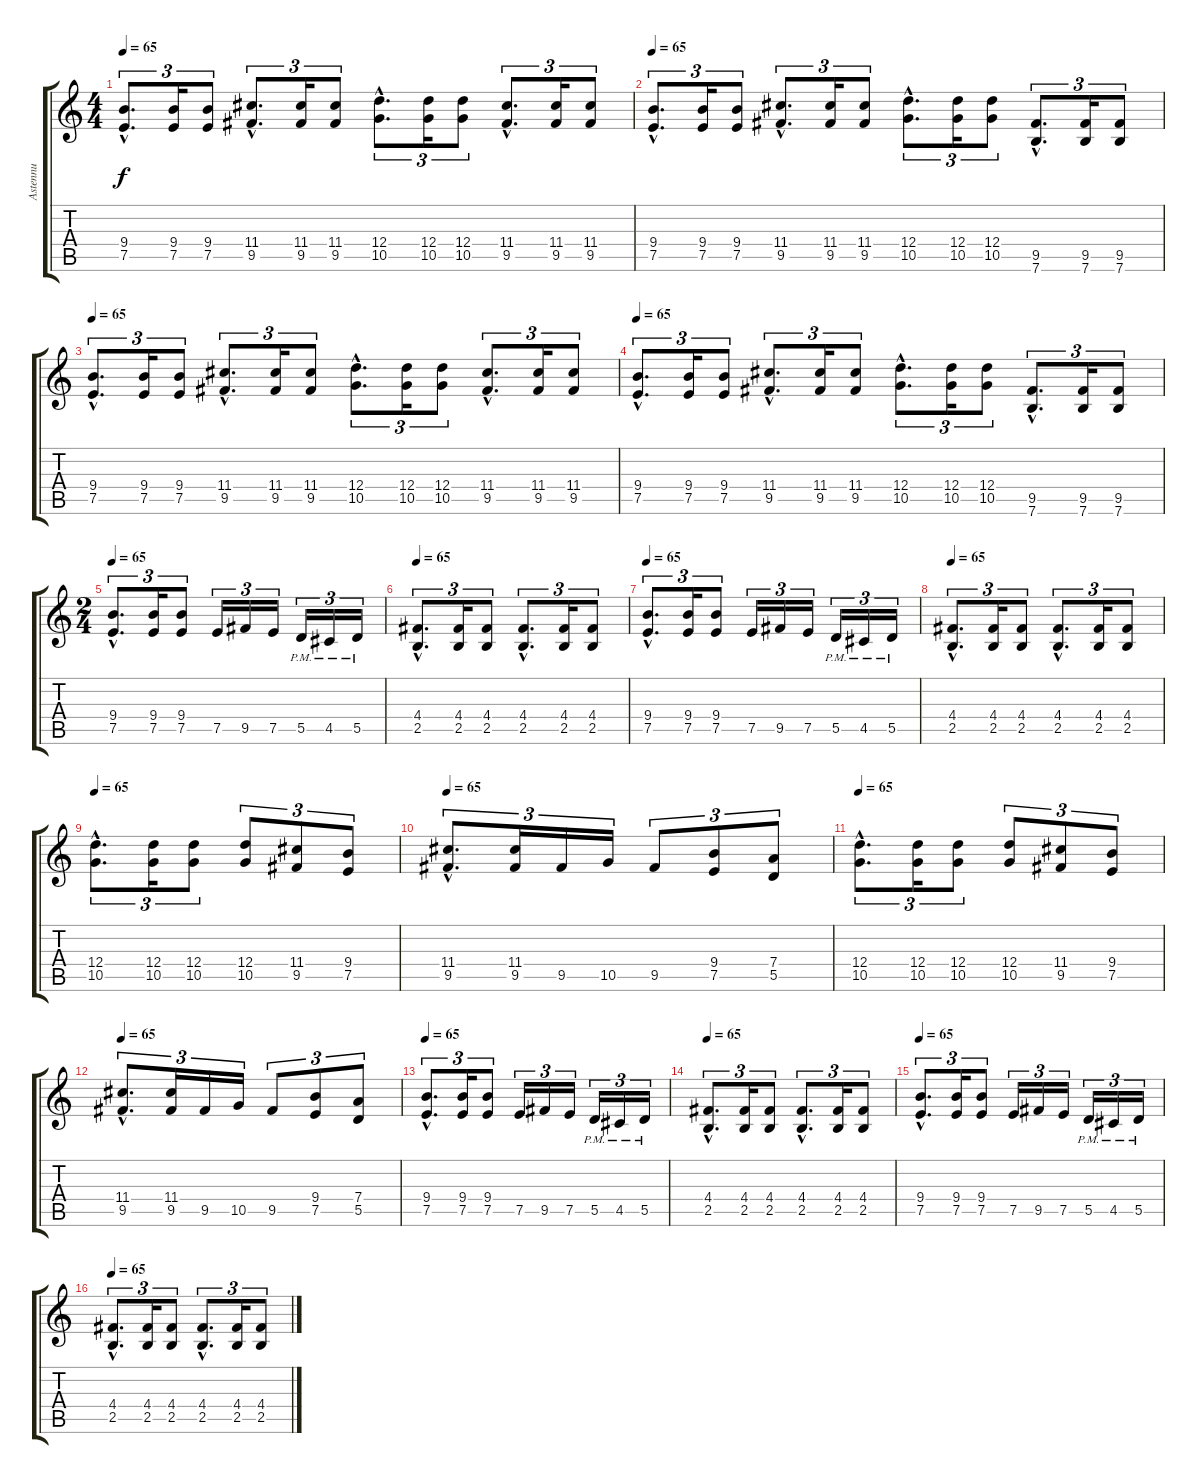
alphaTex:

\track ("Astennu" "Astennu") {instrument distortionguitar}
\staff {score tabs}
\tuning (E4 B3 G3 D3 A2 E2) {hide}
\ts (4 4)
\tempo 65
\clef g2
\ks c
(9.4{hac} 7.5{hac}).8{d tu (3 2) dy f} (9.4 7.5).16{tu (3 2)} (9.4 7.5).8{tu (3 2)} (11.4{hac} 9.5{hac}).8{d tu (3 2)} (11.4 9.5).16{tu (3 2)} (11.4 9.5).8{tu (3 2)} (12.4{hac} 10.5{hac}).8{d tu (3 2)} (12.4 10.5).16{tu (3 2)} (12.4 10.5).8{tu (3 2)} (11.4{hac} 9.5{hac}).8{d tu (3 2)} (11.4 9.5).16{tu (3 2)} (11.4 9.5).8{tu (3 2)} |
\tempo 65
(9.4{hac} 7.5{hac}).8{d tu (3 2)} (9.4 7.5).16{tu (3 2)} (9.4 7.5).8{tu (3 2)} (11.4{hac} 9.5{hac}).8{d tu (3 2)} (11.4 9.5).16{tu (3 2)} (11.4 9.5).8{tu (3 2)} (12.4{hac} 10.5{hac}).8{d tu (3 2)} (12.4 10.5).16{tu (3 2)} (12.4 10.5).8{tu (3 2)} (9.5{hac} 7.6{hac}).8{d tu (3 2)} (9.5 7.6).16{tu (3 2)} (9.5 7.6).8{tu (3 2)} |
\tempo 65
(9.4{hac} 7.5{hac}).8{d tu (3 2)} (9.4 7.5).16{tu (3 2)} (9.4 7.5).8{tu (3 2)} (11.4{hac} 9.5{hac}).8{d tu (3 2)} (11.4 9.5).16{tu (3 2)} (11.4 9.5).8{tu (3 2)} (12.4{hac} 10.5{hac}).8{d tu (3 2)} (12.4 10.5).16{tu (3 2)} (12.4 10.5).8{tu (3 2)} (11.4{hac} 9.5{hac}).8{d tu (3 2)} (11.4 9.5).16{tu (3 2)} (11.4 9.5).8{tu (3 2)} |
\tempo 65
(9.4{hac} 7.5{hac}).8{d tu (3 2)} (9.4 7.5).16{tu (3 2)} (9.4 7.5).8{tu (3 2)} (11.4{hac} 9.5{hac}).8{d tu (3 2)} (11.4 9.5).16{tu (3 2)} (11.4 9.5).8{tu (3 2)} (12.4{hac} 10.5{hac}).8{d tu (3 2)} (12.4 10.5).16{tu (3 2)} (12.4 10.5).8{tu (3 2)} (9.5{hac} 7.6{hac}).8{d tu (3 2)} (9.5 7.6).16{tu (3 2)} (9.5 7.6).8{tu (3 2)} |
\ts (2 4)
\tempo 65
(9.4{hac} 7.5{hac}).8{d tu (3 2)} (9.4 7.5).16{tu (3 2)} (9.4 7.5).8{tu (3 2)} 7.5.16{tu (3 2)} 9.5.16{tu (3 2)} 7.5.16{tu (3 2)} 5.5{pm}.16{tu (3 2)} 4.5{pm}.16{tu (3 2)} 5.5{pm}.16{tu (3 2)} |
\tempo 65
(4.4{hac} 2.5{hac}).8{d tu (3 2)} (4.4 2.5).16{tu (3 2)} (4.4 2.5).8{tu (3 2)} (4.4{hac} 2.5{hac}).8{d tu (3 2)} (4.4 2.5).16{tu (3 2)} (4.4 2.5).8{tu (3 2)} |
\tempo 65
(9.4{hac} 7.5{hac}).8{d tu (3 2)} (9.4 7.5).16{tu (3 2)} (9.4 7.5).8{tu (3 2)} 7.5.16{tu (3 2)} 9.5.16{tu (3 2)} 7.5.16{tu (3 2)} 5.5{pm}.16{tu (3 2)} 4.5{pm}.16{tu (3 2)} 5.5{pm}.16{tu (3 2)} |
\tempo 65
(4.4{hac} 2.5{hac}).8{d tu (3 2)} (4.4 2.5).16{tu (3 2)} (4.4 2.5).8{tu (3 2)} (4.4{hac} 2.5{hac}).8{d tu (3 2)} (4.4 2.5).16{tu (3 2)} (4.4 2.5).8{tu (3 2)} |
\tempo 65
(12.4{hac} 10.5{hac}).8{d tu (3 2)} (12.4 10.5).16{tu (3 2)} (12.4 10.5).8{tu (3 2)} (12.4 10.5).8{tu (3 2)} (11.4 9.5).8{tu (3 2)} (9.4 7.5).8{tu (3 2)} |
\tempo 65
(11.4{hac} 9.5{hac}).8{d tu (3 2)} (11.4 9.5).16{tu (3 2)} 9.5.16{tu (3 2)} 10.5.16{tu (3 2)} 9.5.8{tu (3 2)} (9.4 7.5).8{tu (3 2)} (7.4 5.5).8{tu (3 2)} |
\tempo 65
(12.4{hac} 10.5{hac}).8{d tu (3 2)} (12.4 10.5).16{tu (3 2)} (12.4 10.5).8{tu (3 2)} (12.4 10.5).8{tu (3 2)} (11.4 9.5).8{tu (3 2)} (9.4 7.5).8{tu (3 2)} |
\tempo 65
(11.4{hac} 9.5{hac}).8{d tu (3 2)} (11.4 9.5).16{tu (3 2)} 9.5.16{tu (3 2)} 10.5.16{tu (3 2)} 9.5.8{tu (3 2)} (9.4 7.5).8{tu (3 2)} (7.4 5.5).8{tu (3 2)} |
\tempo 65
(9.4{hac} 7.5{hac}).8{d tu (3 2)} (9.4 7.5).16{tu (3 2)} (9.4 7.5).8{tu (3 2)} 7.5.16{tu (3 2)} 9.5.16{tu (3 2)} 7.5.16{tu (3 2)} 5.5{pm}.16{tu (3 2)} 4.5{pm}.16{tu (3 2)} 5.5{pm}.16{tu (3 2)} |
\tempo 65
(4.4{hac} 2.5{hac}).8{d tu (3 2)} (4.4 2.5).16{tu (3 2)} (4.4 2.5).8{tu (3 2)} (4.4{hac} 2.5{hac}).8{d tu (3 2)} (4.4 2.5).16{tu (3 2)} (4.4 2.5).8{tu (3 2)} |
\tempo 65
(9.4{hac} 7.5{hac}).8{d tu (3 2)} (9.4 7.5).16{tu (3 2)} (9.4 7.5).8{tu (3 2)} 7.5.16{tu (3 2)} 9.5.16{tu (3 2)} 7.5.16{tu (3 2)} 5.5{pm}.16{tu (3 2)} 4.5{pm}.16{tu (3 2)} 5.5{pm}.16{tu (3 2)} |
\tempo 65
(4.4{hac} 2.5{hac}).8{d tu (3 2)} (4.4 2.5).16{tu (3 2)} (4.4 2.5).8{tu (3 2)} (4.4{hac} 2.5{hac}).8{d tu (3 2)} (4.4 2.5).16{tu (3 2)} (4.4 2.5).8{tu (3 2)}
